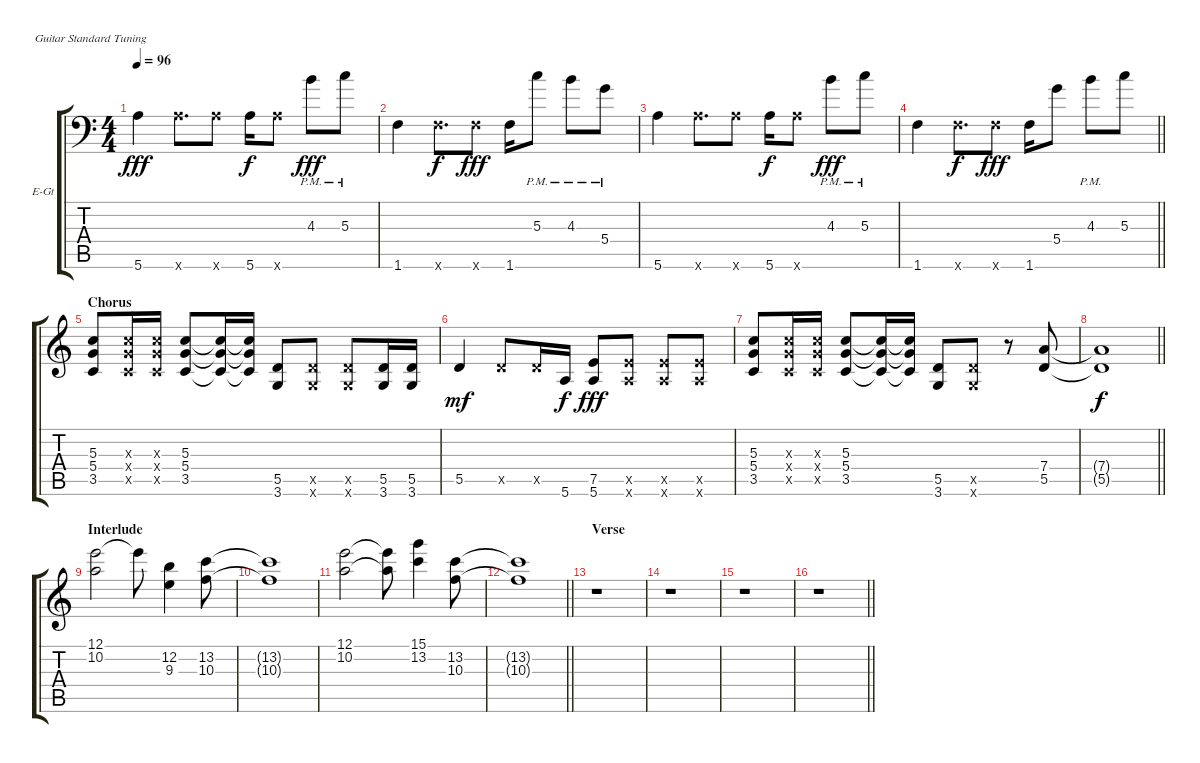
\bracketExtendMode groupsimilarinstruments
\firstSystemTrackNameOrientation horizontal
\otherSystemsTrackNameOrientation horizontal
\track ("Gtr 2" "E-Gt") {instrument overdrivenguitar}
\staff {score tabs}
\tuning (E4 B3 G3 D3 A2 E2)
\ts (4 4)
\tempo 96
\clef f4
\ks c
5.6.4{dy fff} 5.6{x}.8{d} 5.6{x}.8 5.6.16{dy f} 5.6{x}.8 4.3{pm}.8{dy fff} 5.3{pm}.8 |
1.6.4 1.6{x}.8{d dy f} 1.6{x}.8{dy fff} 1.6.16 5.3{pm}.8 4.3{pm}.8 5.4{pm}.8 |
5.6.4 5.6{x}.8{d} 5.6{x}.8 5.6.16{dy f} 5.6{x}.8 4.3{pm}.8{dy fff} 5.3{pm}.8 |
\barLineRight lightlight
1.6.4 1.6{x}.8{d dy f} 1.6{x}.8{dy fff} 1.6.16 5.4.8 4.3{pm}.8 5.3.8 |
\section ("" "Chorus")
\clef g2
(5.3 5.4 3.5).8 (5.3{x} 5.4{x} 3.5{x}).16 (5.3{x} 5.4{x} 3.5{x}).16 (5.3 5.4 3.5).8 (5.3{t} 5.4{t} 3.5{t}).16 (5.3{t} 5.4{t} 3.5{t}).16 (5.5 3.6).8 (3.6{x} 5.5{x}).8 (5.5{x} 3.6{x}).8 (3.6 5.5).16 (3.6 5.5).16 |
5.5.4{dy mf} 5.5{x}.8 5.5{x}.16 5.6.16{dy f} (5.6 7.5).8{dy fff} (5.6{x} 7.5{x}).8 (5.6{x} 7.5{x}).8 (5.6{x} 7.5{x}).8 |
(5.3 5.4 3.5).8 (5.3{x} 5.4{x} 3.5{x}).16 (5.3{x} 5.4{x} 3.5{x}).16 (5.3 5.4 3.5).8 (5.3{t} 5.4{t} 3.5{t}).16 (5.3{t} 5.4{t} 3.5{t}).16 (5.5 3.6).8 (3.6{x} 5.5{x}).8 r.8 (7.4 5.5).8 |
\barLineRight lightlight
(5.5{t} 7.4{t}).1{dy f} |
\section ("" "Interlude")
(12.1 10.2).2 12.1{t}.8 (12.2 9.3).4 (13.2 10.3).8 |
(13.2{t} 10.3{t}).1 |
(12.1 10.2).2 (12.1{t} 10.2{t}).8 (15.1 13.2).4 (13.2 10.3).8 |
\barLineRight lightlight
(13.2{t} 10.3{t}).1 |
\section ("" "Verse")
r.1 |
r.1 |
r.1 |
\barLineRight lightlight
r.1
